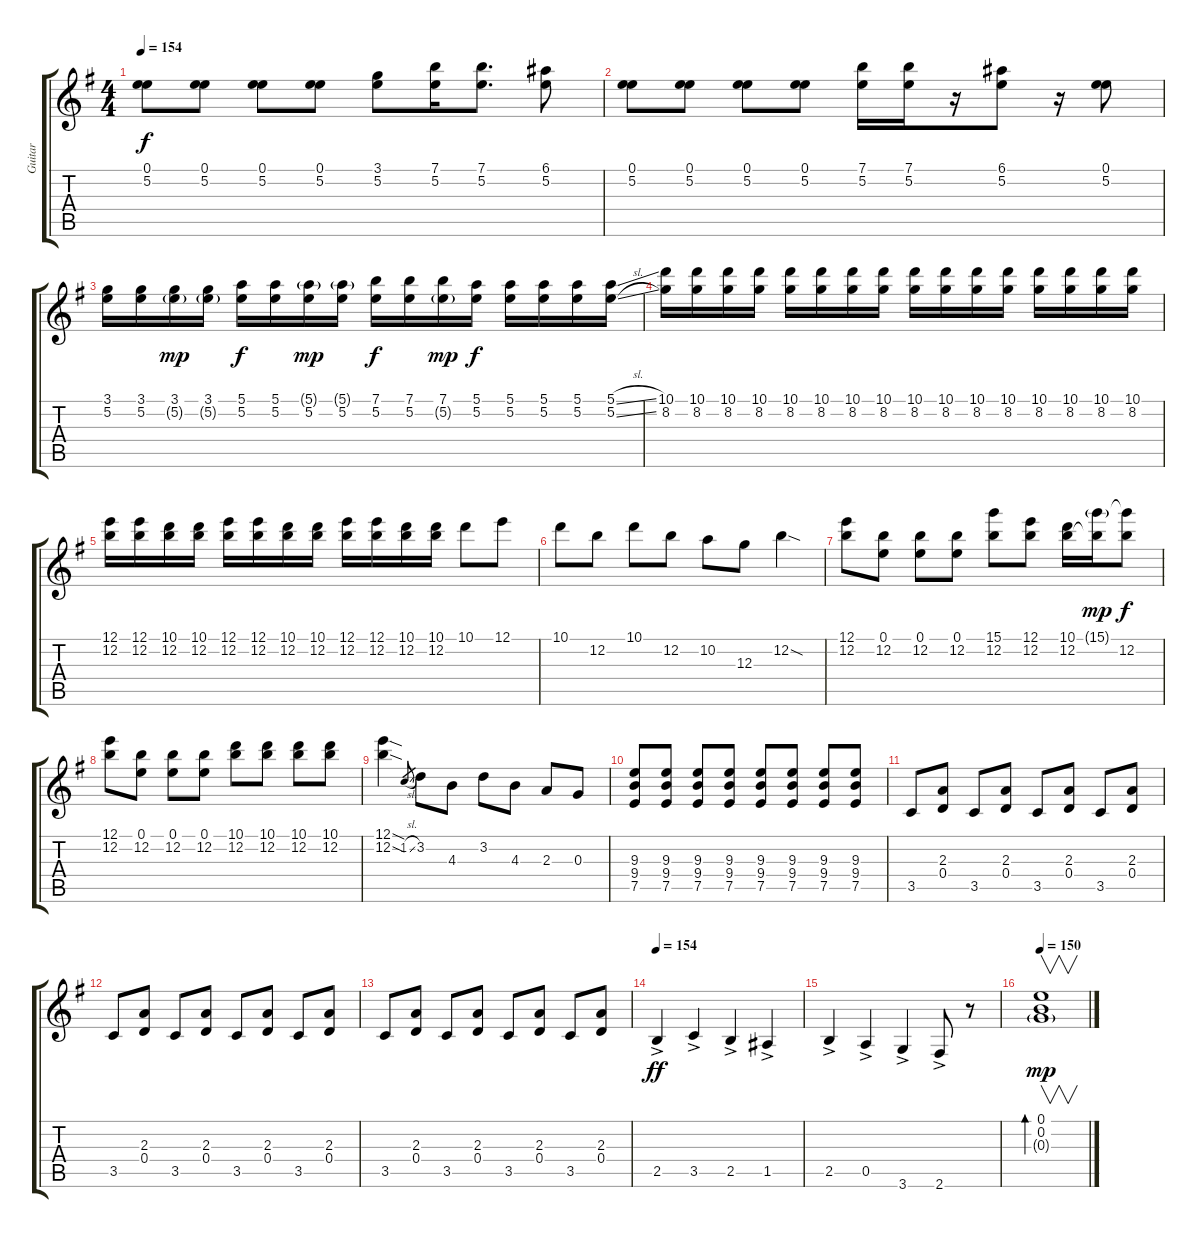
\track ("Guitar" "Guitar") {instrument overdrivenguitar}
\staff {score tabs}
\tuning (E4 B3 G3 D3 A2 E2) {hide}
\ts (4 4)
\tempo 154
\clef g2
\ks eminor
(0.1 5.2).8{dy f} (0.1 5.2).8 (0.1 5.2).8 (0.1 5.2).8 (3.1 5.2).8 (7.1 5.2).16 (7.1 5.2).8{d} (6.1 5.2).8 |
(0.1 5.2).8 (0.1 5.2).8 (0.1 5.2).8 (0.1 5.2).8 (7.1 5.2).16 (7.1 5.2).16 r.16 (6.1 5.2).8 r.16 (0.1 5.2).8 |
(3.1 5.2).16 (3.1 5.2).16 (3.1 5.2{g}).16{dy mp} (3.1 5.2{g}).16 (5.1 5.2).16{dy f} (5.1 5.2).16 (5.1{g} 5.2).16{dy mp} (5.1{g} 5.2).16 (7.1 5.2).16{dy f} (7.1 5.2).16 (7.1 5.2{g}).16{dy mp} (5.1 5.2).16{dy f} (5.1 5.2).16 (5.1 5.2).16 (5.1 5.2).16 (5.1{sl} 5.2{sl}).16 |
(10.1 8.2).16 (10.1 8.2).16 (10.1 8.2).16 (10.1 8.2).16 (10.1 8.2).16 (10.1 8.2).16 (10.1 8.2).16 (10.1 8.2).16 (10.1 8.2).16 (10.1 8.2).16 (10.1 8.2).16 (10.1 8.2).16 (10.1 8.2).16 (10.1 8.2).16 (10.1 8.2).16 (10.1 8.2).16 |
(12.1 12.2).16 (12.1 12.2).16 (10.1 12.2).16 (10.1 12.2).16 (12.1 12.2).16 (12.1 12.2).16 (10.1 12.2).16 (10.1 12.2).16 (12.1 12.2).16 (12.1 12.2).16 (10.1 12.2).16 (10.1 12.2).16 10.1.8 12.1.8 |
10.1.8 12.2.8 10.1.8 12.2.8 10.2.8 12.3.8 12.2{sod}.4 |
(12.1 12.2).8 (0.1 12.2).8 (0.1 12.2).8 (0.1 12.2).8 (15.1 12.2).8 (12.1 12.2).8 (10.1 12.2).16 (15.1{g} 12.2{t}).16{dy mp} (15.1{t} 12.2).8{dy f} |
(12.1 12.2).8 (0.1 12.2).8 (0.1 12.2).8 (0.1 12.2).8 (10.1 12.2).8 (10.1 12.2).8 (10.1 12.2).8 (10.1 12.2).8 |
(12.1{sod} 12.2{sod}).4 1.2{sl}.8{gr} 3.2.8 4.3.8 3.2.8 4.3.8 2.3.8 0.3.8 |
(9.3 9.4 7.5).8 (9.3 9.4 7.5).8 (9.3 9.4 7.5).8 (9.3 9.4 7.5).8 (9.3 9.4 7.5).8 (9.3 9.4 7.5).8 (9.3 9.4 7.5).8 (9.3 9.4 7.5).8 |
3.5.8 (2.3 0.4).8 3.5.8 (2.3 0.4).8 3.5.8 (2.3 0.4).8 3.5.8 (2.3 0.4).8 |
3.5.8 (2.3 0.4).8 3.5.8 (2.3 0.4).8 3.5.8 (2.3 0.4).8 3.5.8 (2.3 0.4).8 |
3.5.8 (2.3 0.4).8 3.5.8 (2.3 0.4).8 3.5.8 (2.3 0.4).8 3.5.8 (2.3 0.4).8 |
\tempo 154
2.5{ac}.4{dy ff} 3.5{ac}.4 2.5{ac}.4 1.5{ac}.4 |
2.5{ac}.4 0.5{ac}.4 3.6{ac}.4 2.6{ac}.8 r.8 |
\tempo 150
(0.1 0.2 0.3{g}).1{v bd 240 dy mp}
